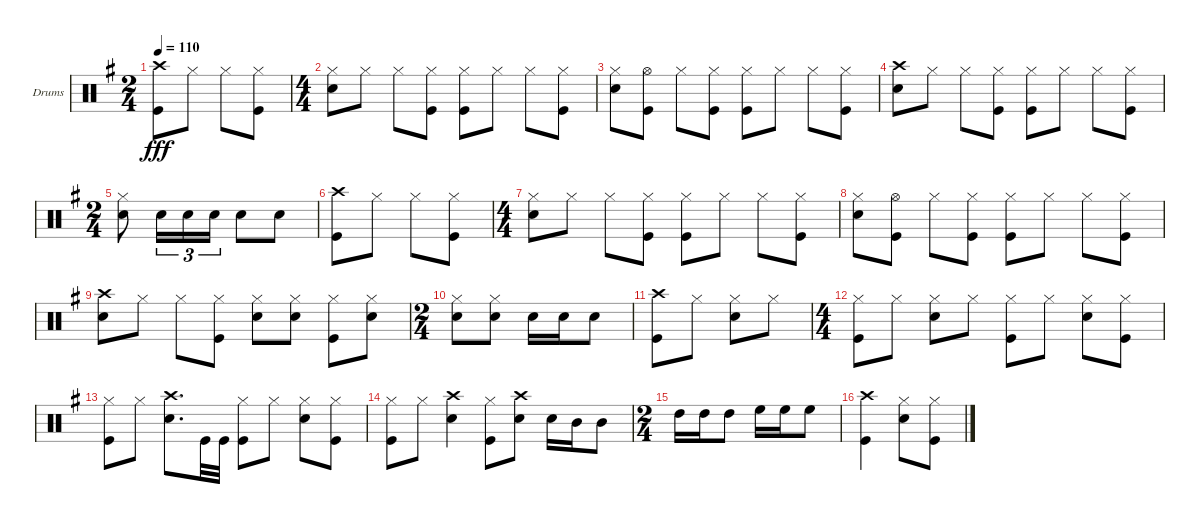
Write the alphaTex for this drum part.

\defaultSystemsLayout 4
\bracketExtendMode groupsimilarinstruments
\firstSystemTrackNameOrientation horizontal
\otherSystemsTrackNameOrientation horizontal
\chordDiagramsInScore
\track ("Lars U." "Drums") {instrument percussion}
\staff {score}
\articulation defaults
\ts (2 4)
\scale
0.130264
\tempo 110
\accidentals auto
\clef neutral
\ottava regular
\simile none
\ks g
("Kick (hit)" "Crash high (hit)").8{dy fff} "Hi-Hat (closed)".8 "Hi-Hat (closed)".8 ("Kick (hit)" "Hi-Hat (closed)").8 |
\ts (4 4)
\scale
0.225796 ("Snare (hit) 2" "Hi-Hat (closed)").8 "Hi-Hat (closed)".8 "Hi-Hat (closed)".8 ("Hi-Hat (closed)" "Kick (hit)").8 ("Hi-Hat (closed)" "Kick (hit)").8 "Hi-Hat (closed)".8 "Hi-Hat (closed)".8 ("Kick (hit)" "Hi-Hat (closed)").8 |
\scale
0.258644 ("Snare (hit) 2" "Hi-Hat (closed)").8 ("Kick (hit)" "Hi-Hat (open)").8 "Hi-Hat (closed)".8 ("Kick (hit)" "Hi-Hat (closed)").8 ("Hi-Hat (closed)" "Kick (hit)").8 "Hi-Hat (closed)".8 "Hi-Hat (closed)".8 ("Kick (hit)" "Hi-Hat (closed)").8 |
\scale
0.386332 ("Snare (hit) 2" "Crash high (hit)").8 "Hi-Hat (closed)".8 "Hi-Hat (closed)".8 ("Kick (hit)" "Hi-Hat (closed)").8 ("Kick (hit)" "Hi-Hat (closed)").8 "Hi-Hat (closed)".8 "Hi-Hat (closed)".8 ("Kick (hit)" "Hi-Hat (closed)").8 |
\ts (2 4)
\scale
0.221867 ("Snare (hit) 2" "Hi-Hat (closed)").8 "Snare (hit) 2".16{tu (3 2)} "Snare (hit) 2".16{tu (3 2)} "Snare (hit) 2".16{tu (3 2)} "Snare (hit) 2".8 "Snare (hit) 2".8 |
\scale
0.299007 ("Crash high (hit)" "Kick (hit)").8 "Hi-Hat (closed)".8 "Hi-Hat (closed)".8 ("Kick (hit)" "Hi-Hat (closed)").8 |
\ts (4 4)
\scale
0.318555 ("Snare (hit) 2" "Hi-Hat (closed)").8 "Hi-Hat (closed)".8 "Hi-Hat (closed)".8 ("Kick (hit)" "Hi-Hat (closed)").8 ("Hi-Hat (closed)" "Kick (hit)").8 "Hi-Hat (closed)".8 "Hi-Hat (closed)".8 ("Kick (hit)" "Hi-Hat (closed)").8 |
\scale
0.16158 ("Snare (hit) 2" "Hi-Hat (closed)").8 ("Kick (hit)" "Hi-Hat (open)").8 "Hi-Hat (closed)".8 ("Kick (hit)" "Hi-Hat (closed)").8 ("Hi-Hat (closed)" "Kick (hit)").8 "Hi-Hat (closed)".8 "Hi-Hat (closed)".8 ("Kick (hit)" "Hi-Hat (closed)").8 |
\scale
0.338439 ("Snare (hit) 2" "Crash high (hit)").8 "Hi-Hat (closed)".8 "Hi-Hat (closed)".8 ("Kick (hit)" "Hi-Hat (closed)").8 ("Snare (hit) 2" "Hi-Hat (closed)").8 ("Snare (hit) 2" "Hi-Hat (closed)").8 ("Hi-Hat (closed)" "Kick (hit)").8 ("Hi-Hat (closed)" "Snare (hit) 2").8 |
\ts (2 4)
\scale
0.198605 ("Snare (hit) 2" "Hi-Hat (closed)").8 ("Snare (hit) 2" "Hi-Hat (closed)").8 "Snare (hit) 2".16 "Snare (hit) 2".16 "Snare (hit) 2".8 |
\scale
0.144504 ("Kick (hit)" "Crash high (hit)").8 "Hi-Hat (closed)".8 ("Snare (hit) 2" "Hi-Hat (closed)").8 "Hi-Hat (closed)".8 |
\ts (4 4)
\scale
0.318297 ("Kick (hit)" "Hi-Hat (closed)").8 "Hi-Hat (closed)".8 ("Snare (hit) 2" "Hi-Hat (closed)").8 "Hi-Hat (closed)".8 ("Hi-Hat (closed)" "Kick (hit)").8 "Hi-Hat (closed)".8 ("Snare (hit) 2" "Hi-Hat (closed)").8 ("Kick (hit)" "Hi-Hat (closed)").8 |
\scale
0.322907 ("Hi-Hat (closed)" "Kick (hit)").8 "Hi-Hat (closed)".8 ("Snare (hit) 2" "Crash high (hit)").8{d} "Kick (hit)".32 "Kick (hit)".32 ("Hi-Hat (closed)" "Kick (hit)").8 "Hi-Hat (closed)".8 ("Snare (hit) 2" "Hi-Hat (closed)").8 ("Kick (hit)" "Hi-Hat (closed)").8 |
\scale
0.0900729 ("Kick (hit)" "Hi-Hat (closed)").8 "Hi-Hat (closed)".8 ("Snare (hit) 2" "Crash high (hit)").4 ("Kick (hit)" "Hi-Hat (closed)").8 ("Crash high (hit)" "Snare (hit) 2").8 "Snare (hit) 2".16 "Mid Tom (hit)".16 "Mid Tom (hit)".8 |
\ts (2 4)
\scale
0.538645 "High Tom (hit)".16 "High Tom (hit)".16 "High Tom (hit)".8 "High Floor Tom (hit)".16 "High Floor Tom (hit)".16 "High Floor Tom (hit)".8 |
\scale
0.0493209 ("Kick (hit)" "Crash high (hit)").4 ("Snare (hit) 2" "Hi-Hat (closed)").8 ("Hi-Hat (closed)" "Kick (hit)").8
